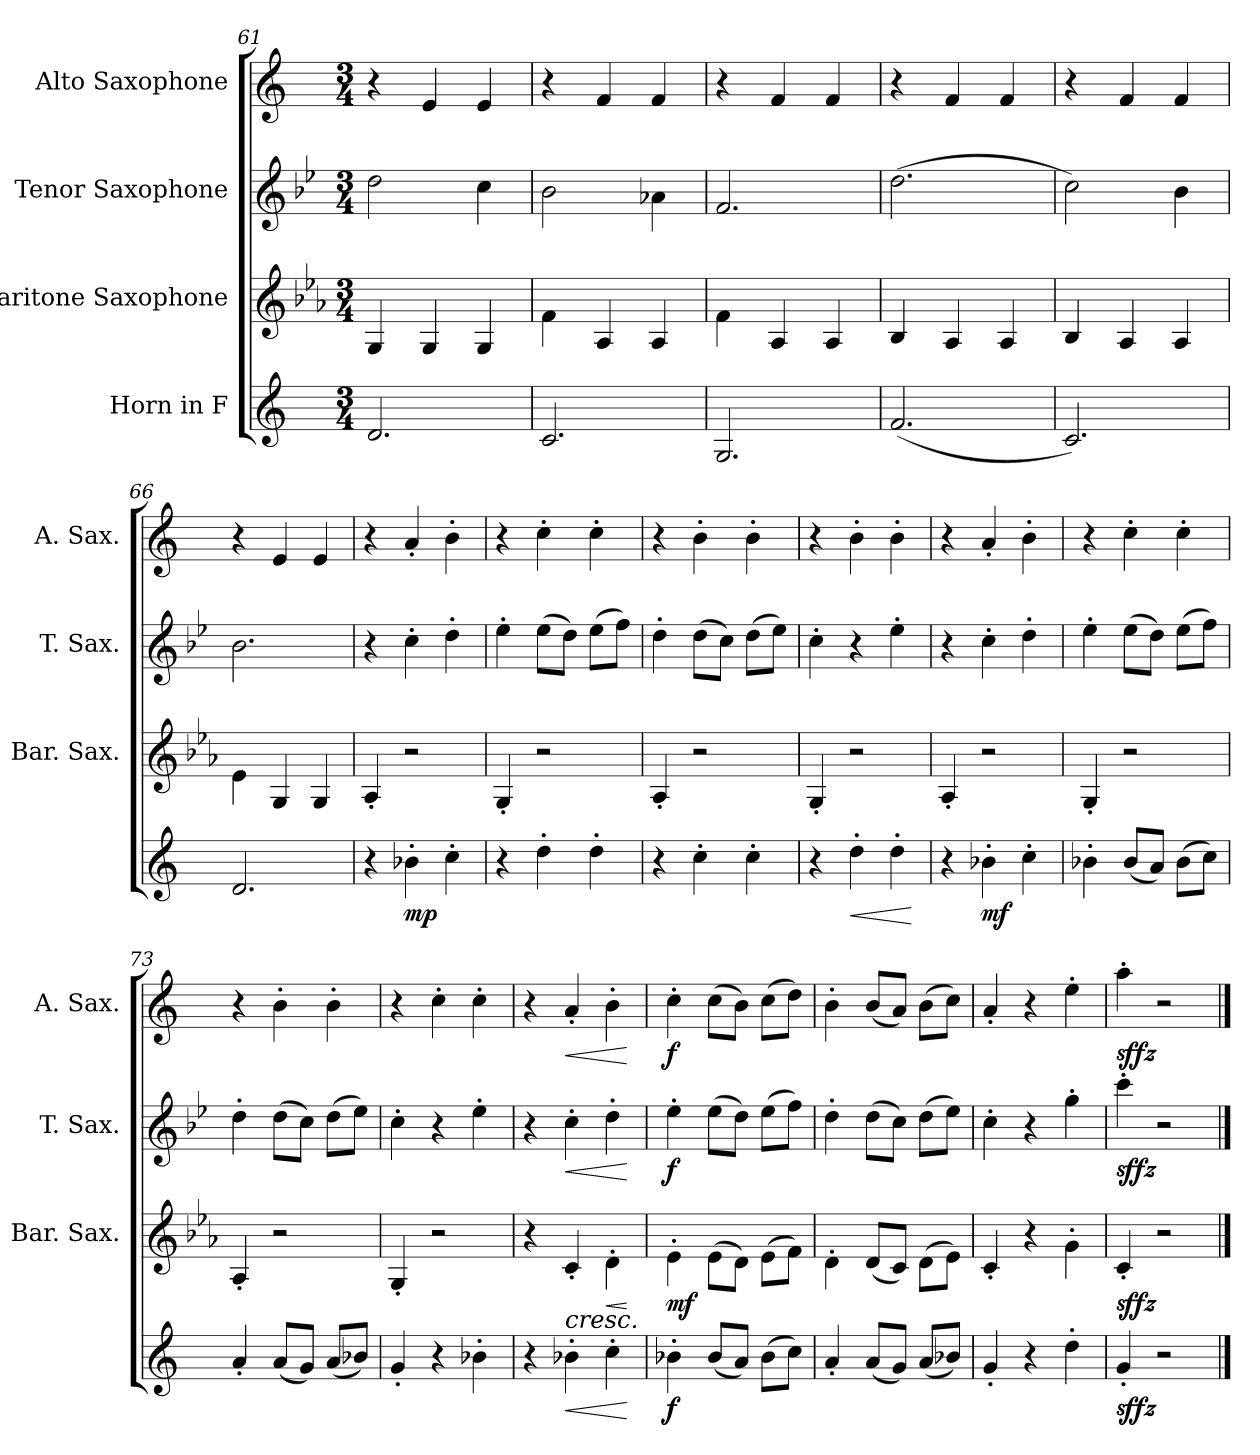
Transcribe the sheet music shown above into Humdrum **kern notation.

**kern	**dynam	**kern	**dynam	**kern	**dynam	**kern	**dynam
*part4	*part4	*part3	*part3	*part2	*part2	*part1	*part1
*staff4	*staff4	*staff3	*staff3	*staff2	*staff2	*staff1	*staff1
*I"Horn in F	*	*I"Baritone Saxophone	*	*I"Tenor Saxophone	*	*I"Alto Saxophone	*
*	*	*I'Bar. Sax.	*	*I'T. Sax.	*	*I'A. Sax.	*
*clefG2	*	*clefG2	*	*clefG2	*	*clefG2	*
*ITrd4c7	*	*ITrd12c21	*	*ITrd8c14	*	*ITrd5c9	*
*k[b-]	*	*k[b-e-a-]	*	*k[b-e-]	*	*k[b-e-a-]	*
*M3/4	*	*M3/4	*	*M3/4	*	*M3/4	*
=61	=61	=61	=61	=61	=61	=61	=61
2.G/	.	4GG/	.	2d\	.	4r	.
.	.	4GG/	.	.	.	4G/	.
.	.	4GG/	.	4c\	.	4G/	.
=62	=62	=62	=62	=62	=62	=62	=62
2.F/	.	4F\	.	2B-\	.	4r	.
.	.	4AA-/	.	.	.	4A-/	.
.	.	4AA-/	.	4A-X\	.	4A-/	.
!!LO:LB:g=z
=63	=63	=63	=63	=63	=63	=63	=63
2.C/	.	4F\	.	2.F/	.	4r	.
.	.	4AA-/	.	.	.	4A-/	.
.	.	4AA-/	.	.	.	4A-/	.
=64	=64	=64	=64	=64	=64	=64	=64
(2.B-/	.	4BB-/	.	(2.d\	.	4r	.
.	.	4AA-/	.	.	.	4A-/	.
.	.	4AA-/	.	.	.	4A-/	.
=65	=65	=65	=65	=65	=65	=65	=65
2.F/)	.	4BB-/	.	2c\)	.	4r	.
.	.	4AA-/	.	.	.	4A-/	.
.	.	4AA-/	.	4B-\	.	4A-/	.
=66	=66	=66	=66	=66	=66	=66	=66
2.G/	.	4E-\	.	2.B-\	.	4r	.
.	.	4GG/	.	.	.	4G/	.
.	.	4GG/	.	.	.	4G/	.
=67	=67	=67	=67	=67	=67	=67	=67
4r	.	4AA-'/	.	4r	.	4r	.
!	!LO:DY:b	!	!	!	!	!	!
4e-X'\	mp	2r	.	4c'\	.	4c'/	.
4f'\	.	.	.	4d'\	.	4d'\	.
=68	=68	=68	=68	=68	=68	=68	=68
4r	.	4GG'/	.	4e-'\	.	4r	.
4g'\	.	2r	.	(8e-\L	.	4e-'\	.
.	.	.	.	8d\J)	.	.	.
4g'\	.	.	.	(8e-\L	.	4e-'\	.
.	.	.	.	8f\J)	.	.	.
=69	=69	=69	=69	=69	=69	=69	=69
4r	.	4AA-'/	.	4d'\	.	4r	.
4f'\	.	2r	.	(8d\L	.	4d'\	.
.	.	.	.	8c\J)	.	.	.
4f'\	.	.	.	(8d\L	.	4d'\	.
.	.	.	.	8e-\J)	.	.	.
=70	=70	=70	=70	=70	=70	=70	=70
4r	.	4GG'/	.	4c'\	.	4r	.
!	!LO:HP:b	!	!	!	!	!	!
4g'\	<	2r	.	4r	.	4d'\	.
4g'\	.	.	.	4e-'\	.	4d'\	.
.	[	.	.	.	.	.	.
=71	=71	=71	=71	=71	=71	=71	=71
4r	.	4AA-'/	.	4r	.	4r	.
!	!LO:DY:b	!	!	!	!	!	!
4e-X'\	mf	2r	.	4c'\	.	4c'/	.
4f'\	.	.	.	4d'\	.	4d'\	.
!!LO:PB:g=z
=72	=72	=72	=72	=72	=72	=72	=72
4e-X'\	.	4GG'/	.	4e-'\	.	4r	.
(8e-/L	.	2r	.	(8e-\L	.	4e-'\	.
8d/J)	.	.	.	8d\J)	.	.	.
(8e-\L	.	.	.	(8e-\L	.	4e-'\	.
8f\J)	.	.	.	8f\J)	.	.	.
=73	=73	=73	=73	=73	=73	=73	=73
4d'/	.	4AA-'/	.	4d'\	.	4r	.
(8d/L	.	2r	.	(8d\L	.	4d'\	.
8c/J)	.	.	.	8c\J)	.	.	.
(8d/L	.	.	.	(8d\L	.	4d'\	.
8e-X/J)	.	.	.	8e-\J)	.	.	.
=74	=74	=74	=74	=74	=74	=74	=74
4c'/	.	4GG'/	.	4c'\	.	4r	.
4r	.	2r	.	4r	.	4e-'\	.
4e-X'\	.	.	.	4e-'\	.	4e-'\	.
=75	=75	=75	=75	=75	=75	=75	=75
4r	.	4r	.	4r	.	4r	.
!	!LO:HP:b	!	!LO:HP:b	!	!LO:HP:b	!	!LO:HP:b
4e-X'\	<	4C'/	<	4c'\	<	4c'/	<
!	!	!	!LO:HP:b	!	!	!	!
4f'\	.	4D'\	<	4d'\	.	4d'\	.
.	[	.	[ [	.	[	.	[
=76	=76	=76	=76	=76	=76	=76	=76
!	!LO:DY:b	!	!LO:DY:b	!	!LO:DY:b	!	!LO:DY:b
4e-X'\	f	4E-'\	mf	4e-'\	f	4e-'\	f
(8e-/L	.	(8E-\L	.	(8e-\L	.	(8e-\L	.
8d/J)	.	8D\J)	.	8d\J)	.	8d\J)	.
(8e-\L	.	(8E-\L	.	(8e-\L	.	(8e-\L	.
8f\J)	.	8F\J)	.	8f\J)	.	8f\J)	.
=77	=77	=77	=77	=77	=77	=77	=77
4d'/	.	4D'\	.	4d'\	.	4d'\	.
(8d/L	.	(8D/L	.	(8d\L	.	(8d/L	.
8c/J)	.	8C/J)	.	8c\J)	.	8c/J)	.
(8d/L	.	(8D\L	.	(8d\L	.	(8d\L	.
8e-X/J)	.	8E-\J)	.	8e-\J)	.	8e-\J)	.
=78	=78	=78	=78	=78	=78	=78	=78
4c'/	.	4C'/	.	4c'\	.	4c'/	.
4r	.	4r	.	4r	.	4r	.
4g'\	.	4G'\	.	4g'\	.	4g'\	.
=79	=79	=79	=79	=79	=79	=79	=79
!	!LO:DY:b	!	!LO:DY:b	!	!LO:DY:b	!	!LO:DY:b
4c'/	sffz	4C'/	sffz	4cc'\	sffz	4cc'\	sffz
2r	.	2r	.	2r	.	2r	.
==	==	==	==	==	==	==	==
*-	*-	*-	*-	*-	*-	*-	*-
